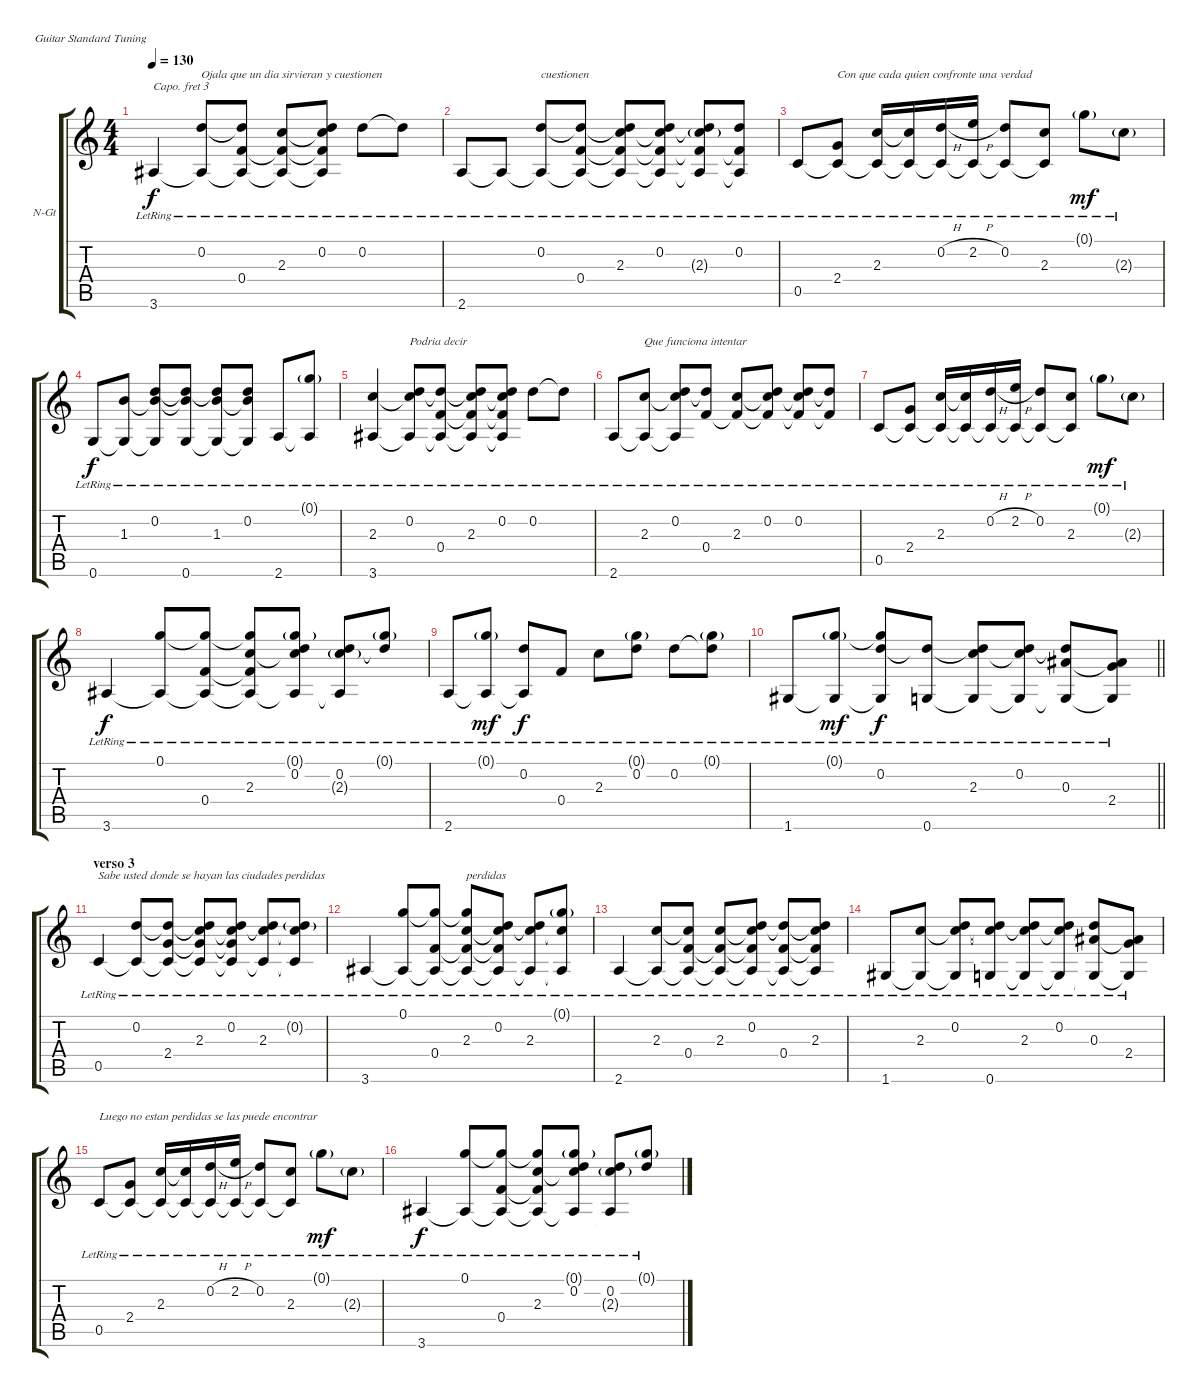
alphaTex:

\bracketExtendMode groupsimilarinstruments
\firstSystemTrackNameOrientation horizontal
\otherSystemsTrackNameOrientation horizontal
\track ("Guitarra" "N-Gt") {instrument acousticguitarnylon}
\staff {score tabs}
\capo 3
\tuning (E4 B3 G3 D3 A2 E2)
\ts (4 4)
\tempo 130
\clef g2
\ks c
3.6{lr}.4{dy f} (0.2{lr} 3.6{lr t}).8{txt "Ojala que un dia sirvieran y cuestionen"} (0.2{lr t} 0.4{lr} 3.6{lr t}).8 (2.3{lr} 0.4{lr t} 3.6{lr t}).8 (0.2{lr} 2.3{lr t} 0.4{lr t} 3.6{lr t}).8 0.2{lr}.8 0.2{lr t}.8 |
2.6{lr}.8 2.6{lr t}.8 (0.2{lr} 2.6{lr t}).8{txt "cuestionen"} (0.4{lr} 0.2{lr t} 2.6{lr t}).8 (0.2{lr t} 2.3{lr} 0.4{lr t} 2.6{lr t}).8 (0.2{lr} 2.3{lr t} 0.4{lr t} 2.6{lr t}).8 (0.2{lr t} 2.3{g lr} 0.4{lr t} 2.6{lr t}).8 (0.2{lr} 0.4{lr t} 2.6{lr t}).8 |
0.5{lr}.8 (2.4{lr} 0.5{lr t}).8{txt "Con que cada quien confronte una verdad"} (2.3{lr} 0.5{lr t}).16 (2.3{lr t} 0.5{lr t}).16 (0.2{h lr} 0.5{lr t}).16 (2.2{h lr} 0.5{lr t}).16 (0.2{lr} 0.5{lr t}).8 (2.3{lr} 0.5{lr t}).8 0.1{g lr}.8{dy mf} 2.3{g lr}.8 |
0.6{lr}.8{dy f} (1.3{lr} 0.6{lr t}).8 (0.2{lr} 0.6{lr t} 1.3{lr t}).8 (1.3{lr t} 0.6{lr} 0.2{lr t}).8 (0.2{lr t} 1.3{lr} 0.6{lr t}).8 (0.2{lr} 1.3{lr t} 0.6{lr t}).8 2.6{lr}.8 (0.1{g lr} 2.6{lr t}).8 |
(2.3{lr} 3.6{lr}).4 (0.2{lr} 2.3{lr t} 3.6{lr t}).8{txt "Podria decir"} (0.4{lr} 3.6{lr t} 0.2{lr t}).8 (0.2{lr t} 2.3{lr} 0.4{lr t} 3.6{lr t}).8 (0.2{lr} 2.3{lr t} 0.4{lr t} 3.6{lr t}).8 0.2{lr}.8 0.2{lr t}.8 |
2.6{lr}.8 (2.3{lr} 2.6{lr t}).8{txt "Que funciona intentar"} (0.2{lr} 2.3{lr t} 2.6{lr t}).8 (0.2{lr t} 0.4{lr}).8 (2.3{lr} 0.4{lr t}).8 (0.2{lr} 2.3{lr t} 0.4{lr t}).8 (0.2{lr} 2.3{lr t} 0.4{lr t}).8 (0.2{lr t} 0.4{lr t}).8 |
0.5{lr}.8 (2.4{lr} 0.5{lr t}).8 (2.3{lr} 0.5{lr t}).16 (2.3{lr t} 0.5{lr t}).16 (0.2{h lr} 0.5{lr t}).16 (2.2{h lr} 0.5{lr t}).16 (0.2{lr} 0.5{lr t}).8 (2.3{lr} 0.5{lr t}).8 0.1{g lr}.8{dy mf} 2.3{g lr}.8 |
3.6{lr}.4{dy f} (0.1{lr} 3.6{lr t}).8 (0.4{lr} 0.1{lr t} 3.6{lr t}).8 (0.1{lr t} 2.3{lr} 0.4{lr t} 3.6{lr t}).8 (0.1{g} 0.2{lr} 2.3{lr t} 3.6{lr t}).8 (0.2 2.3{g lr} 3.6{lr t}).8 (0.1{g lr} 0.2{t}).8 |
2.6{lr}.8 (0.1{g lr} 2.6{lr t}).8{dy mf} (0.2{lr} 2.6{lr t}).8{dy f} 0.4{lr}.8 2.3{lr}.8 (0.1{g} 0.2{lr}).8 0.2{lr}.8 (0.1{g} 0.2{lr t}).8 |
\barLineRight lightlight
1.6{lr}.8 (0.1{g lr} 1.6{lr t}).8{dy mf} (0.1{lr t} 0.2{lr} 1.6{lr t}).8{dy f} (0.6{lr} 0.2{lr t}).8 (0.2{lr t} 2.3{lr} 0.6{lr t}).8 (0.2{lr} 2.3{lr t} 0.6{lr t}).8 (0.2{lr t} 0.3{lr} 0.6{lr t}).8 (0.3{lr t} 2.4{lr} 0.6{lr t}).8 |
\section ("" "verso 3")
0.5{lr}.4{txt "Sabe usted donde se hayan las ciudades perdidas"} (0.2{lr} 0.5{lr t}).8 (2.4{lr} 0.2{lr t} 0.5{lr t}).8 (0.2{lr t} 2.3{lr} 2.4{lr t} 0.5{lr t}).8 (0.2{lr} 2.3{lr t} 2.4{lr t} 0.5{lr t}).8 (0.2{lr t} 2.3{lr} 0.5{lr t}).8 (0.2{g} 2.3{lr t} 0.5{lr t}).8 |
3.6{lr}.4 (0.1{lr} 3.6{lr t}).8 (0.1{lr t} 0.4{lr} 3.6{lr t}).8 (0.1{lr t} 2.3{lr} 0.4{lr t} 3.6{lr t}).8{txt "perdidas"} (0.2{lr} 2.3{lr t} 0.4{lr t} 3.6{lr t}).8 (0.2{lr t} 2.3{lr} 3.6{lr t}).8 (0.1{g lr} 2.3{lr t} 3.6{lr t}).8 |
2.6{lr}.4 (2.3{lr} 2.6{lr t}).8 (2.3{lr t} 0.4{lr} 2.6{lr t}).8 (2.3{lr} 0.4{lr t} 2.6{lr t}).8 (0.2{lr} 2.3{lr t} 0.4{lr t} 2.6{lr t}).8 (0.2{lr t} 0.4{lr} 2.6{lr t}).8 (0.2{lr t} 2.3{lr} 0.4{lr t} 2.6{lr t}).8 |
1.6{lr}.8 (2.3{lr} 1.6{lr t}).8 (0.2{lr} 1.6{lr t} 2.3{lr t}).8 (0.2{lr t} 2.3{lr t} 0.6{lr}).8 (0.2{lr t} 2.3{lr} 0.6{lr t}).8 (0.2{lr} 2.3{lr t} 0.6{lr t}).8 (0.2{lr t} 0.3{lr} 0.6{lr t}).8 (0.3{lr t} 2.4{lr} 0.6{lr t}).8 |
0.5{lr}.8{txt "Luego no estan perdidas se las puede encontrar"} (2.4{lr} 0.5{lr t}).8 (2.3{lr} 0.5{lr t}).16 (2.3{lr t} 0.5{lr t}).16 (0.2{h lr} 0.5{lr t}).16 (2.2{h lr} 0.5{lr t}).16 (0.2{lr} 0.5{lr t}).8 (2.3{lr} 0.5{lr t}).8 0.1{g lr}.8{dy mf} 2.3{g lr}.8 |
3.6{lr}.4{dy f} (0.1{lr} 3.6{lr t}).8 (0.4{lr} 0.1{lr t} 3.6{lr t}).8 (0.1{lr t} 2.3{lr} 0.4{lr t} 3.6{lr t}).8 (0.1{g} 0.2{lr} 2.3{lr t} 3.6{lr t}).8 (0.2 2.3{g lr} 3.6{lr t}).8 (0.1{g lr} 0.2{t}).8
